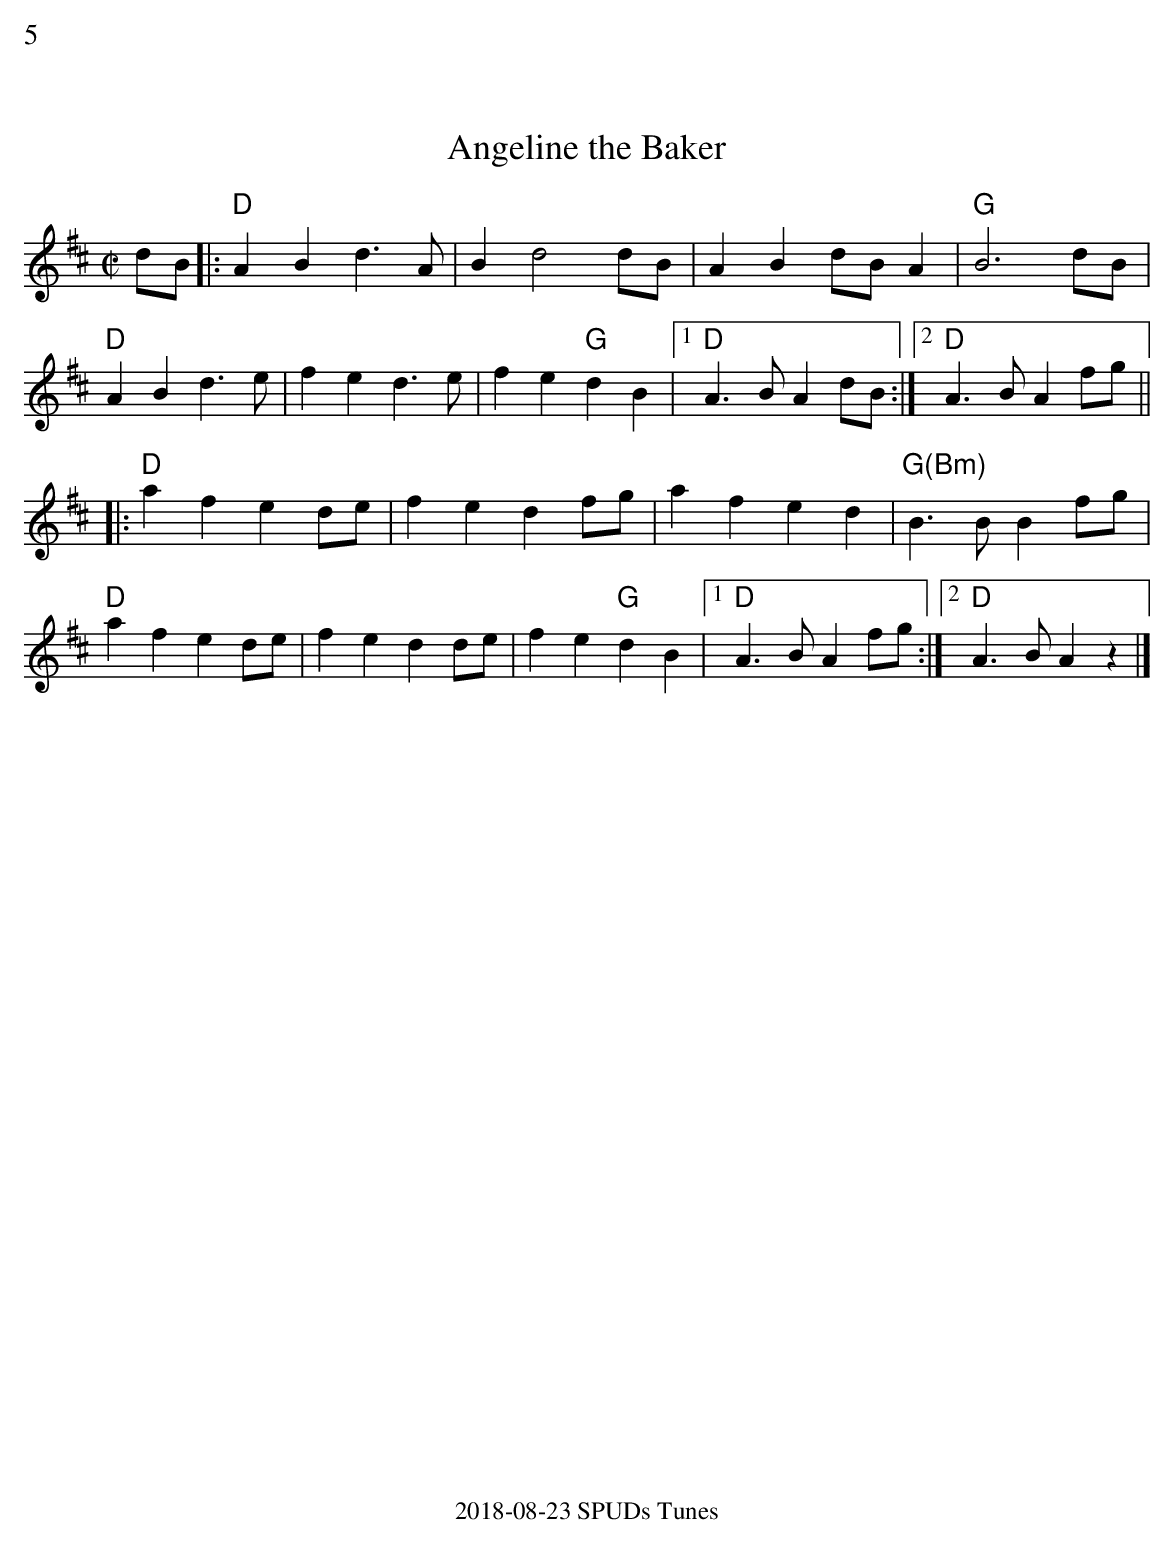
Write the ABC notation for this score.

X:1
%%text 5
T:Angeline the Baker
M:C|
K:D
dB |: "D"A2B2 d3A | B2 d4 dB | A2B2 dBA2 | "G"B6 dB |
"D"A2B2 d3e | f2e2 d3e | f2e2 "G"d2B2 |1 "D"A3B A2dB :|2 "D"A3B A2fg ||
|: "D"a2f2 e2de | f2e2 d2fg | a2f2 e2d2 | "G(Bm)"B3B B2fg |
"D"a2f2 e2de | f2e2 d2de | f2e2 "G"d2B2 |1 "D"A3B A2fg :|2 "D"A3B A2z2 |]
